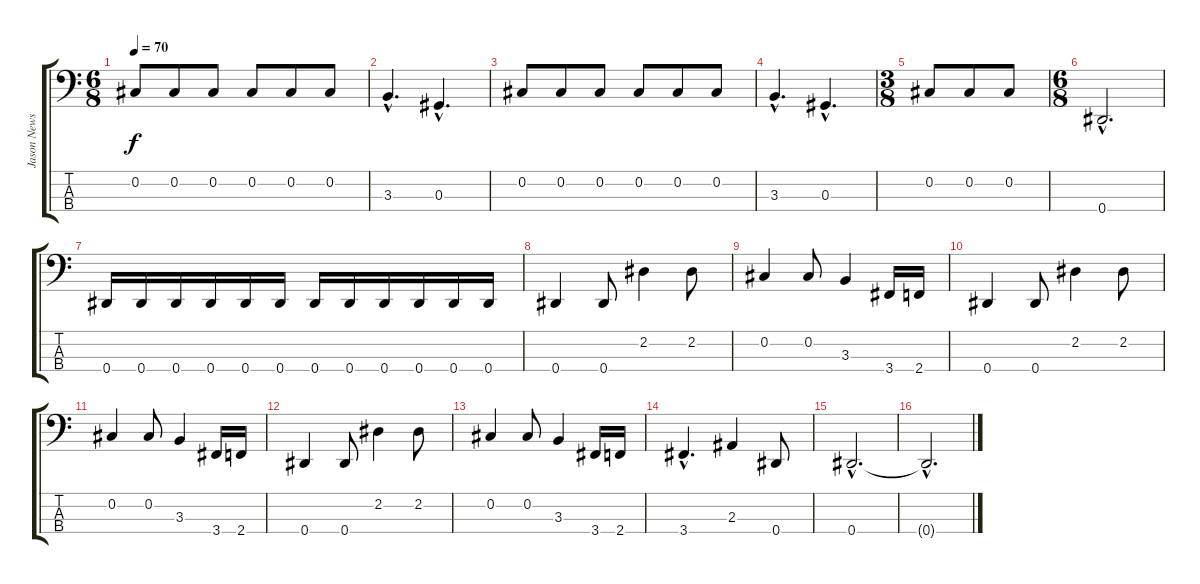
\track ("Jason Newsted" "Jason News") {instrument electricbasspick}
\staff {score tabs}
\tuning (Gb2 Db2 Ab1 Eb1) {hide}
\ts (6 8)
\tempo 70
\clef f4
\ks c
0.2.8{dy f} 0.2.8 0.2.8 0.2.8 0.2.8 0.2.8 |
3.3{hac}.4{d} 0.3{hac}.4{d} |
0.2.8 0.2.8 0.2.8 0.2.8 0.2.8 0.2.8 |
3.3{hac}.4{d} 0.3{hac}.4{d} |
\ts (3 8)
0.2.8 0.2.8 0.2.8 |
\ts (6 8)
0.4{hac}.2{d} |
0.4.16 0.4.16 0.4.16 0.4.16 0.4.16 0.4.16 0.4.16 0.4.16 0.4.16 0.4.16 0.4.16 0.4.16 |
0.4.4 0.4.8 2.2.4 2.2.8 |
0.2.4 0.2.8 3.3.4 3.4.16 2.4.16 |
0.4.4 0.4.8 2.2.4 2.2.8 |
0.2.4 0.2.8 3.3.4 3.4.16 2.4.16 |
0.4.4 0.4.8 2.2.4 2.2.8 |
0.2.4 0.2.8 3.3.4 3.4.16 2.4.16 |
3.4{hac}.4{d} 2.3.4 0.4.8 |
0.4{hac}.2{d} |
0.4{hac t}.2{d}
